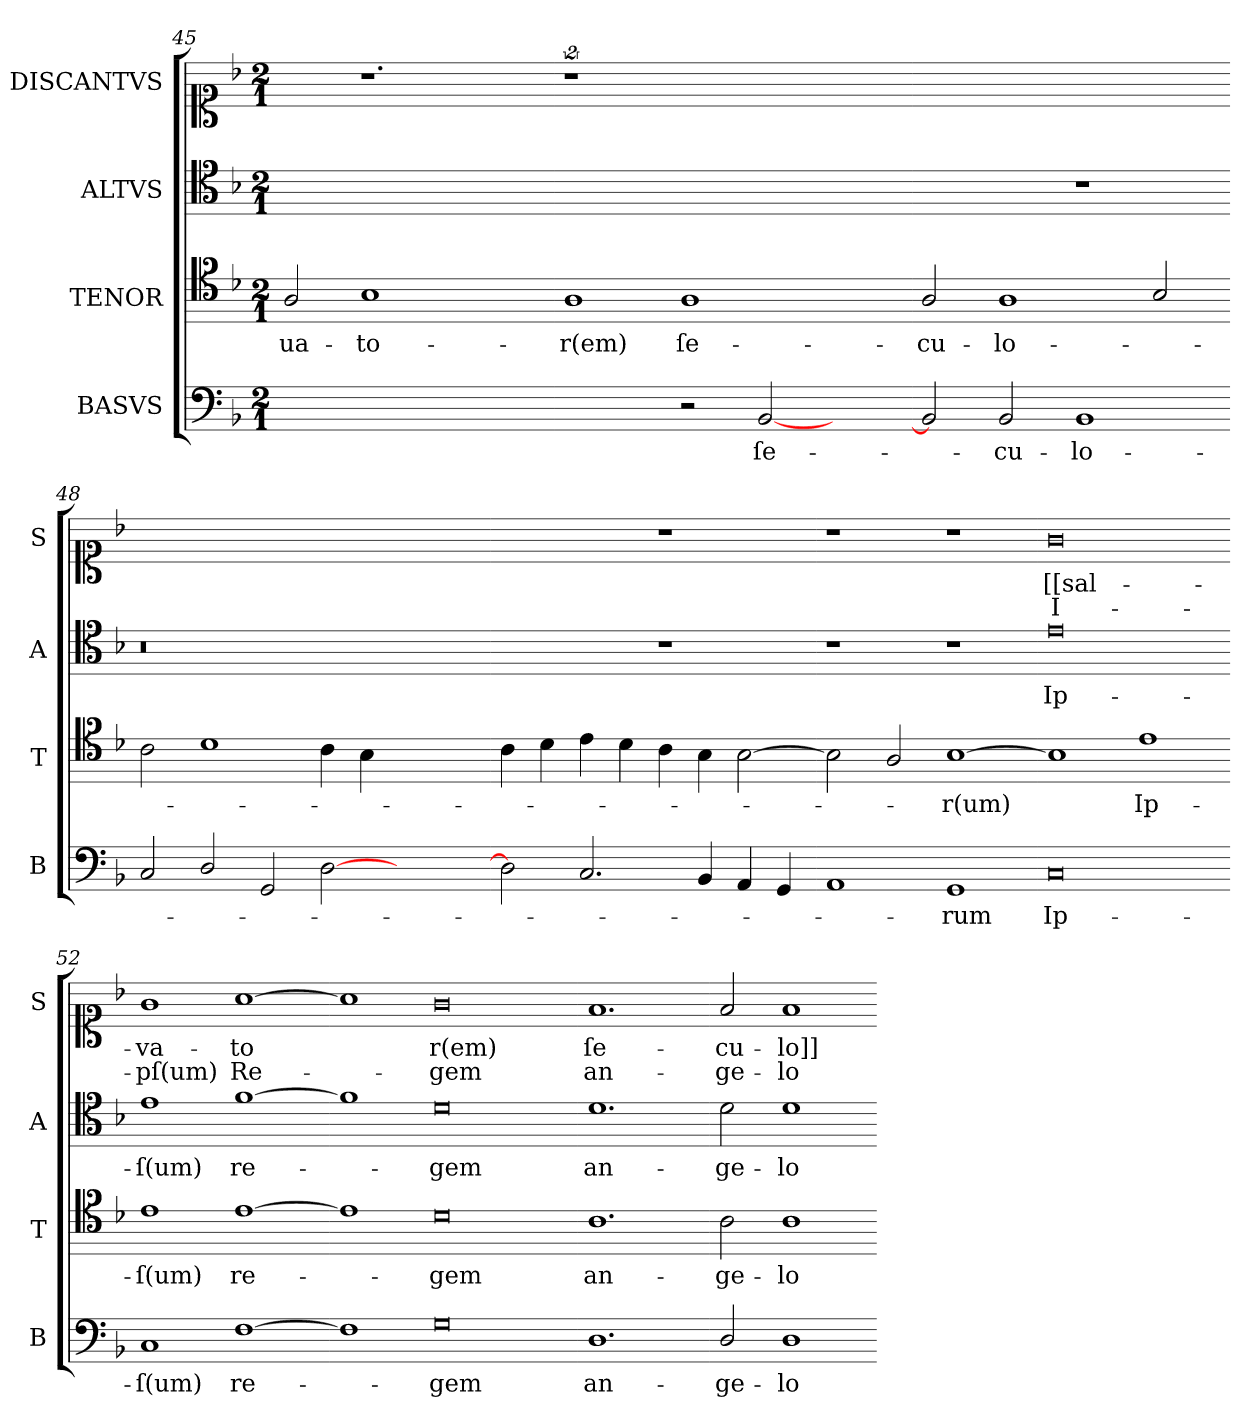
**kern	**text	**kern	**text	**kern	**text	**kern	**text	**text
*part4	*part4	*part3	*part3	*part2	*part2	*part1	*part1	*part1
*staff4	*staff4	*staff3	*staff3	*staff2	*staff2	*staff1	*staff1	*staff1
*I"BASVS	*	*I"TENOR	*	*I"ALTVS	*	*I"DISCANTVS	*	*
*I'B	*	*I'T	*	*I'A	*	*I'S	*	*
*clefF4	*	*clefC5	*	*clefC4	*	*clefC1	*	*
*k[b-]	*	*k[b-]	*	*k[b-]	*	*k[b-]	*	*
*M2/1	*	*M2/1	*	*M2/1	*	*M2/1	*	*
=45	=45	=45	=45	=45	=45	=45	=45	=45
0ryy	.	2F/	-ua-	0ryy	.	2ryy	.	.
.	.	1G	-to-	.	.	1.r	.	.
.	.	2ryy	.	.	.	.	.	.
=46-	=46-	=46-	=46-	=46-	=46-	=46-	=46-	=46-
1ryy	.	1F	-r(em)	0ryy	.	2%5r	.	.
2r	.	1F	ſe-	.	.	.	.	.
[2BB-/	ſe-	.	.	.	.	.	.	.
2ryy	.	2ryy	.	2ryy	.	.	.	.
=47-	=47-	=47-	=47-	=47-	=47-	=47-	=47-	=47-
2BB-/]	.	2F/	-cu-	1ryy	.	1ryy	.	.
2BB-/	-cu-	1F	-lo-	.	.	.	.	.
1BB-	-lo-	.	.	1r	.	1ryy	.	.
.	.	2G/	.	.	.	.	.	.
=48-	=48-	=48-	=48-	=48-	=48-	=48-	=48-	=48-
2C/	.	2A\	.	0.r	.	0.ryy	.	.
2D/	.	1B-	.	.	.	.	.	.
2GG/	.	.	.	.	.	.	.	.
[2D\	.	4A\	.	.	.	.	.	.
.	.	4G\	.	.	.	.	.	.
1ryy	.	1ryy	.	.	.	.	.	.
=49-	=49-	=49-	=49-	=49-	=49-	=49-	=49-	=49-
2D\]	.	4A\	.	1ryy	.	1ryy	.	.
.	.	4B-\	.	.	.	.	.	.
2.C/	.	4c\	.	.	.	.	.	.
.	.	4B-\	.	.	.	.	.	.
.	.	4A\	.	1r	.	1r	.	.
4BB-/	.	4G\	.	.	.	.	.	.
4AA/	.	[2G\	.	.	.	.	.	.
4GG/	.	.	.	.	.	.	.	.
=50-	=50-	=50-	=50-	=50-	=50-	=50-	=50-	=50-
1AA	.	2G\]	.	1r	.	1r	.	.
.	.	2F/	.	.	.	.	.	.
1GG	-rum	[1G	-r(um)	1r	.	1r	.	.
=51-	=51-	=51-	=51-	=51-	=51-	=51-	=51-	=51-
0C	Ip-	1G]	.	0e	Ip-	0g	[[sal-	I-
.	.	1c	Ip-	.	.	.	.	.
=52-	=52-	=52-	=52-	=52-	=52-	=52-	=52-	=52-
1C	-ſ(um)	1c	-ſ(um)	1e	-ſ(um)	1g	-va-	-pſ(um)
[1F	re-	[1c	re-	[1f	re-	[1a	-to	Re-
=53-	=53-	=53-	=53-	=53-	=53-	=53-	=53-	=53-
1F]	.	1c]	.	1f]	.	1a]	.	.
0G	-gem	0B-	-gem	0d	-gem	0g	r(em)	-gem
=54-	=54-	=54-	=54-	=54-	=54-	=54-	=54-	=54-
1.D	an-	1.A	an-	1.d	an-	1.f	ſe-	an-
=55-	=55-	=55-	=55-	=55-	=55-	=55-	=55-	=55-
2D/	-ge-	2A\	-ge-	2d\	-ge-	2f/	-cu-	-ge-
1D	-lo-	1A	-lo-	1d	-lo-	1f	-lo]]	-lo-
=-	=-	=-	=-	=-	=-	=-	=-	=-
*-	*-	*-	*-	*-	*-	*-	*-	*-
